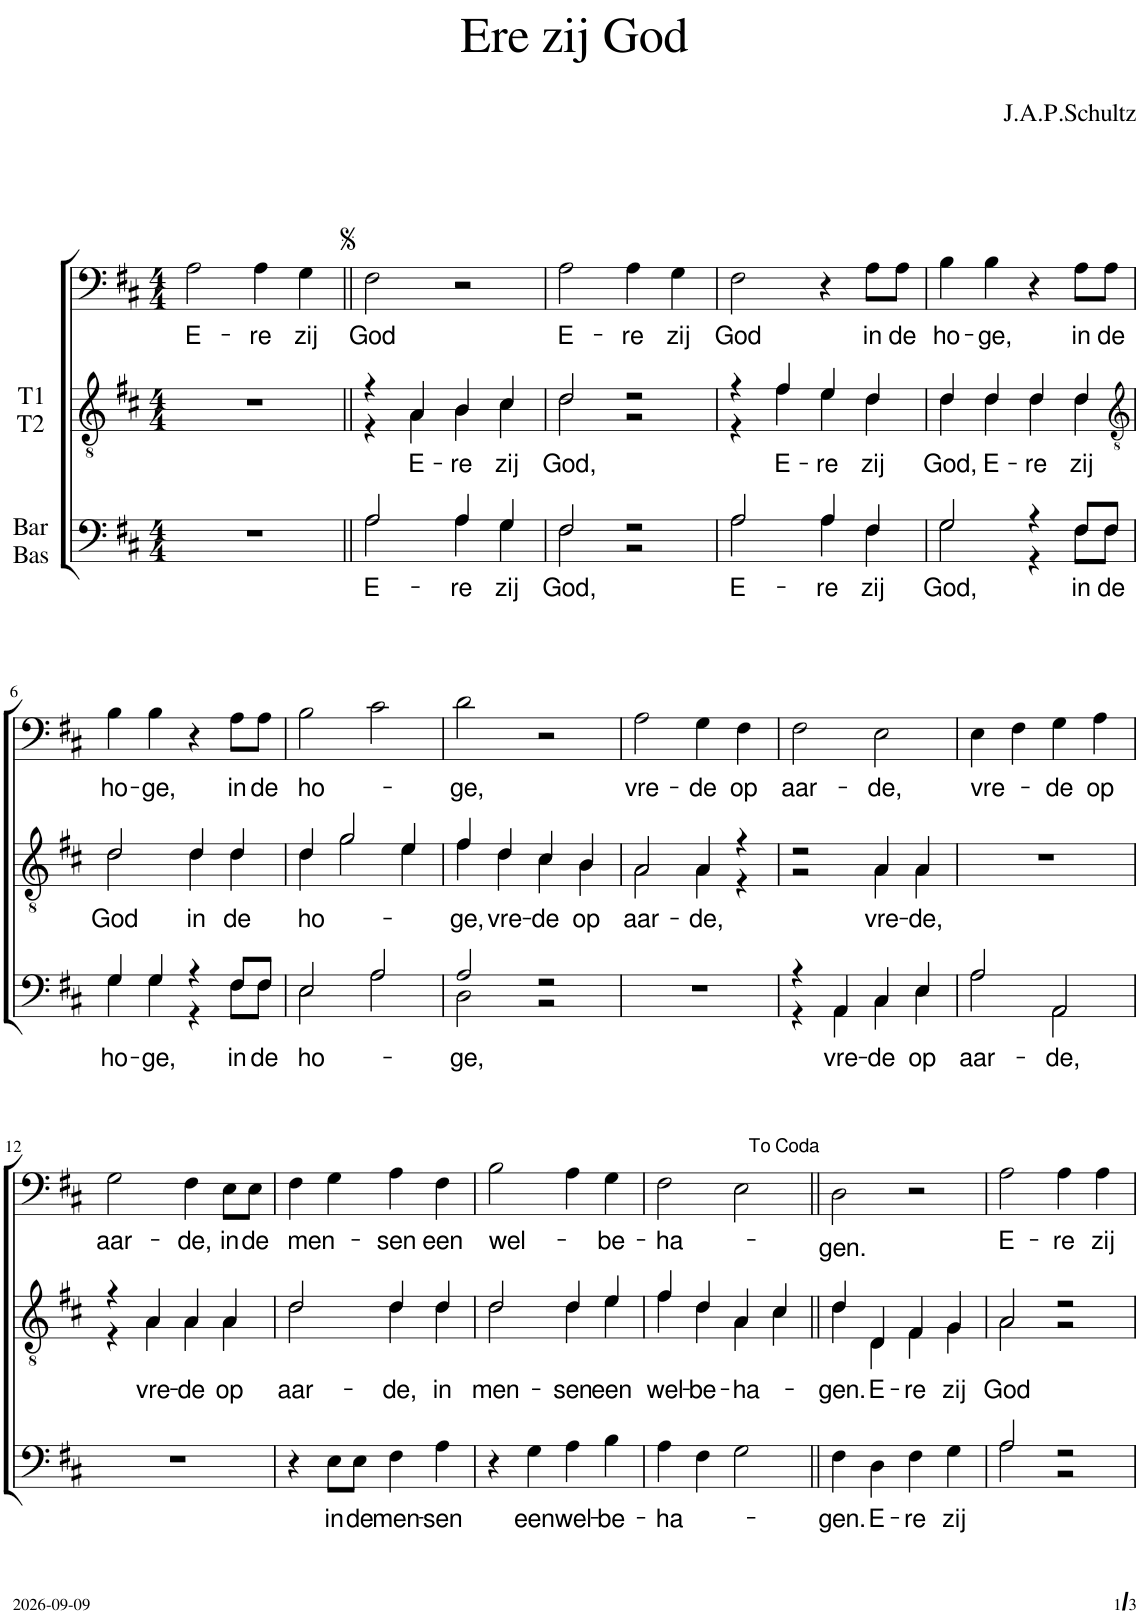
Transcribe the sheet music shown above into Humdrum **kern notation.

**kern	**text	**kern	**text	**kern	**text
*part3	*part3	*part2	*part2	*part1	*part1
*staff3	*staff3	*staff2	*staff2	*staff1	*staff1
*I"Bar Bas	*	*I"T1 T2	*	*I"Stem	*
*clefF4	*	*clefGv2	*	*clefF4	*
*k[f#c#]	*	*k[f#c#]	*	*k[f#c#]	*
*M4/4	*	*M4/4	*	*M4/4	*
=1	=1	=1	=1	=1	=1
!	!	!	!	!	!LO:LY:b
1r	.	1r	.	2A\	E-
!	!	!	!	!	!LO:LY:b
.	.	.	.	4A\	-re
!	!	!	!	!	!LO:LY:b
.	.	.	.	4G\	zij
=2||	=2||	=2||	=2||	=2||	=2||
!	!LO:LY:b	!	!	!	!LO:LY:b
*^	*	*^	*	*	*
2A/	2A\	E-	4r	4r	.	2F#\	God
!	!	!	!	!	!LO:LY:b	!	!
.	.	.	4A/	4A\	E-	.	.
!	!	!LO:LY:b	!	!	!LO:LY:b	!	!
4A/	4A\	-re	4B/	4B\	-re	2r	.
!	!	!LO:LY:b	!	!	!LO:LY:b	!	!
4G/	4G\	zij	4c#/	4c#\	zij	.	.
=3	=3	=3	=3	=3	=3	=3	=3
!	!	!LO:LY:b	!	!	!LO:LY:b	!	!LO:LY:b
2F#/	2F#\	God,	2d/	2d\	God,	2A\	E-
!	!	!	!	!	!	!	!LO:LY:b
2r	2r	.	2r	2r	.	4A\	-re
!	!	!	!	!	!	!	!LO:LY:b
.	.	.	.	.	.	4G\	zij
=4	=4	=4	=4	=4	=4	=4	=4
!	!	!LO:LY:b	!	!	!	!	!LO:LY:b
2A/	2A\	E-	4r	4r	.	2F#\	God
!	!	!	!	!	!LO:LY:b	!	!
.	.	.	4f#/	4f#\	E-	.	.
!	!	!LO:LY:b	!	!	!LO:LY:b	!	!
4A/	4A\	-re	4e/	4e\	-re	4r	.
!	!	!LO:LY:b	!	!	!LO:LY:b	!	!LO:LY:b
4F#/	4F#\	zij	4d/	4d\	zij	8A\L	in
!	!	!	!	!	!	!	!LO:LY:b
.	.	.	.	.	.	8A\J	de
=5	=5	=5	=5	=5	=5	=5	=5
!	!	!LO:LY:b	!	!	!LO:LY:b	!	!LO:LY:b
2G/	2G\	God,	4d/	4d\	God,	4B\	ho-
!	!	!	!	!	!LO:LY:b	!	!LO:LY:b
.	.	.	4d/	4d\	E-	4B\	-ge,
!	!	!	!	!	!LO:LY:b	!	!
4r	4r	.	4d/	4d\	-re	4r	.
!	!	!LO:LY:b	!	!	!LO:LY:b	!	!LO:LY:b
8F#/L	8F#\L	in	4d/	4d\	zij	8A\L	in
!	!	!LO:LY:b	!	!	!	!	!LO:LY:b
8F#/J	8F#\J	de	.	.	.	8A\J	de
!!LO:LB:g=z
=6	=6	=6	=6	=6	=6	=6	=6
*	*	*	*clefGv2	*	*	*	*
!	!	!LO:LY:b	!	!	!LO:LY:b	!	!LO:LY:b
4G/	4G\	ho-	2d/	2d\	God	4B\	ho-
!	!	!LO:LY:b	!	!	!	!	!LO:LY:b
4G/	4G\	-ge,	.	.	.	4B\	-ge,
!	!	!	!	!	!LO:LY:b	!	!
4r	4r	.	4d/	4d\	in	4r	.
!	!	!LO:LY:b	!	!	!LO:LY:b	!	!LO:LY:b
8F#/L	8F#\L	in	4d/	4d\	de	8A\L	in
!	!	!LO:LY:b	!	!	!	!	!LO:LY:b
8F#/J	8F#\J	de	.	.	.	8A\J	de
=7	=7	=7	=7	=7	=7	=7	=7
!	!	!LO:LY:b	!	!	!LO:LY:b	!	!LO:LY:b
2E/	2E\	ho-	4d/	4d\	ho-	2B\	-ho-
.	.	.	2g/	2g\	.	.	.
2A/	2A\	.	.	.	.	2c#\	.
.	.	.	4e/	4e\	.	.	.
=8	=8	=8	=8	=8	=8	=8	=8
!	!	!LO:LY:b	!	!	!LO:LY:b	!	!LO:LY:b
2A/	2D\	-ge,	4f#/	4f#\	-ge,	2d\	-ge,
!	!	!	!	!	!LO:LY:b	!	!
.	.	.	4d/	4d\	vre-	.	.
!	!	!	!	!	!LO:LY:b	!	!
2r	2r	.	4c#/	4c#\	-de	2r	.
!	!	!	!	!	!LO:LY:b	!	!
.	.	.	4B/	4B\	op	.	.
*v	*v	*	*	*	*	*	*
=9	=9	=9	=9	=9	=9	=9
!	!	!	!	!LO:LY:b	!	!LO:LY:b
1r	.	2A/	2A\	aar-	2A\	vre-
!	!	!	!	!LO:LY:b	!	!LO:LY:b
.	.	4A/	4A\	-de,	4G\	-de
!	!	!	!	!	!	!LO:LY:b
.	.	4r	4r	.	4F#\	op
=10	=10	=10	=10	=10	=10	=10
*^	*	*	*	*	*	*
!	!	!	!	!	!	!	!LO:LY:b
4r	4r	.	2r	2r	.	2F#\	aar-
!	!	!LO:LY:b	!	!	!	!	!
4AA/	4AA\	vre-	.	.	.	.	.
!	!	!LO:LY:b	!	!	!LO:LY:b	!	!LO:LY:b
4C#/	4C#\	-de	4A/	4A\	vre-	2E\	-de,
!	!	!LO:LY:b	!	!	!LO:LY:b	!	!
4E/	4E\	op	4A/	4A\	-de,	.	.
=11	=11	=11	=11	=11	=11	=11	=11
!	!	!LO:LY:b	!	!	!	!	!LO:LY:b
*	*	*	*v	*v	*	*	*
2A/	2A\	aar-	1r	.	4E\	vre-
.	.	.	.	.	4F#\	.
!	!	!LO:LY:b	!	!	!	!LO:LY:b
2AA/	2AA\	-de,	.	.	4G\	-de
!	!	!	!	!	!	!LO:LY:b
.	.	.	.	.	4A\	op
*v	*v	*	*	*	*	*
!!LO:LB:g=z
=12	=12	=12	=12	=12	=12
*	*	*^	*	*	*
!	!	!	!	!	!	!LO:LY:b
1r	.	4r	4r	.	2G\	aar-
!	!	!	!	!LO:LY:b	!	!
.	.	4A/	4A\	vre-	.	.
!	!	!	!	!LO:LY:b	!	!LO:LY:b
.	.	4A/	4A\	-de	4F#\	-de,
!	!	!	!	!LO:LY:b	!	!LO:LY:b
.	.	4A/	4A\	op	8E\L	in
!	!	!	!	!	!	!LO:LY:b
.	.	.	.	.	8E\J	de
=13	=13	=13	=13	=13	=13	=13
!	!	!	!	!LO:LY:b	!	!LO:LY:b
4r	.	2d/	2d\	aar-	4F#\	men-
!	!LO:LY:b	!	!	!	!	!
8E\L	in	.	.	.	4G\	.
!	!LO:LY:b	!	!	!	!	!
8E\J	de	.	.	.	.	.
!	!LO:LY:b	!	!	!LO:LY:b	!	!LO:LY:b
4F#\	men-	4d/	4d\	-de,	4A\	-sen
!	!LO:LY:b	!	!	!LO:LY:b	!	!LO:LY:b
4A\	-sen	4d/	4d\	in	4F#\	een
=14	=14	=14	=14	=14	=14	=14
!	!	!	!	!LO:LY:b	!	!LO:LY:b
4r	.	2d/	2d\	men-	2B\	wel-
!	!LO:LY:b	!	!	!	!	!
4G\	een	.	.	.	.	.
!	!LO:LY:b	!	!	!LO:LY:b	!	!
4A\	wel-	4d/	4d\	-sen	4A\	.
!	!LO:LY:b	!	!	!LO:LY:b	!	!LO:LY:b
4B\	-be-	4e/	4e\	een	4G\	-be-
=15	=15	=15	=15	=15	=15	=15
!	!LO:LY:b	!	!	!LO:LY:b	!	!LO:LY:b
4A\	-ha-	4f#/	4f#\	wel-	2F#\	-ha-
!	!	!	!	!LO:LY:b	!	!
4F#\	.	4d/	4d\	-be-	.	.
!	!	!	!	!LO:LY:b	!	!
2G\	.	4A/	4A\	-ha-	2E\	.
.	.	4c#/	4c#\	.	.	.
=16||	=16||	=16||	=16||	=16||	=16||	=16||
!	!LO:LY:b	!	!	!LO:LY:b	!	!LO:LY:b
4F#\	-gen.	4d/	4d\	-gen.	2D\	-gen.
!	!LO:LY:b	!	!	!LO:LY:b	!	!
4D\	E-	4D/	4D\	E-	.	.
!	!LO:LY:b	!	!	!LO:LY:b	!	!
4F#\	-re	4F#/	4F#\	-re	2r	.
!	!LO:LY:b	!	!	!LO:LY:b	!	!
4G\	zij	4G/	4G\	zij	.	.
=17	=17	=17	=17	=17	=17	=17
*^	*	*	*	*	*	*
!	!	!	!	!	!LO:LY:b	!	!LO:LY:b
2A/	2A\	.	2A/	2A\	God	2A\	E-
!	!	!	!	!	!	!	!LO:LY:b
2r	2r	.	2r	2r	.	4A\	-re
!	!	!	!	!	!	!	!LO:LY:b
.	.	.	.	.	.	4A\	zij
*v	*v	*	*	*	*	*	*
*	*	*v	*v	*	*	*
=	=	=	=	=	=
*-	*-	*-	*-	*-	*-
